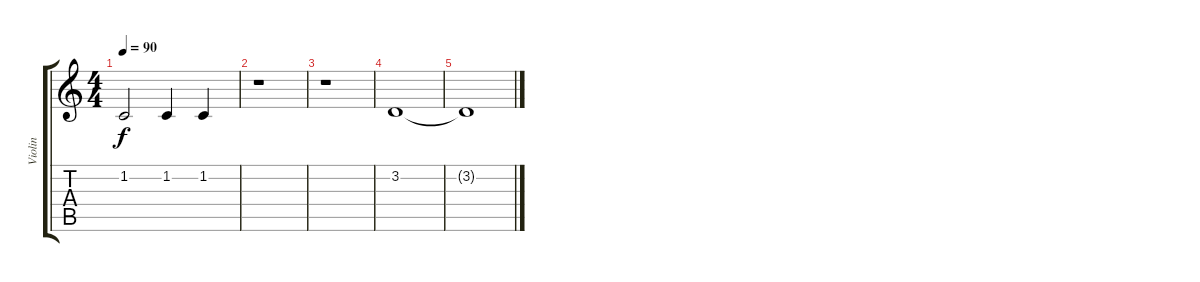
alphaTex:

\track ("Violin" "Violin") {instrument violin}
\staff {score tabs}
\tuning (E4 B3 G3 D3 A2 E2) {hide}
\ts (4 4)
\tempo 90
\clef g2
\ks c
1.2.2{dy f} 1.2.4 1.2.4 |
r.1 |
r.1 |
3.2.1 |
3.2{t}.1
